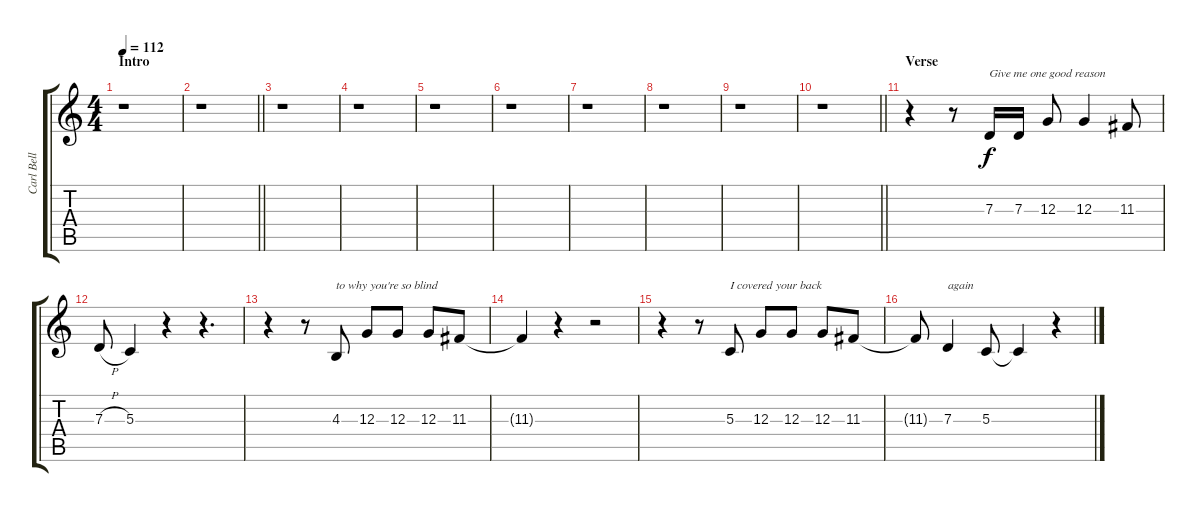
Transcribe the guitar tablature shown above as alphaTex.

\track ("Carl Bell (Backing Vocals)" "Carl Bell ") {instrument harmonica}
\staff {score tabs}
\tuning (E4 B3 G3 D3 A2 D2) {hide}
\ts (4 4)
\section ("" "Intro")
\tempo 112
\clef g2
\ks c
r.1{dy f instrument harmonica} |
\barLineRight lightlight
r.1 |
r.1 |
r.1 |
r.1 |
r.1 |
r.1 |
r.1 |
r.1 |
\barLineRight lightlight
r.1 |
\section ("" "Verse")
r.4 r.8 7.3.16{txt "Give me one good reason"} 7.3.16 12.3.8 12.3.4 11.3.8 |
7.3{h}.8 5.3.4 r.4 r.4{d} |
r.4 r.8 4.3.8{txt "to why you're so blind"} 12.3.8 12.3.8 12.3.8 11.3.8 |
11.3{t}.4 r.4 r.2 |
r.4 r.8 5.3.8{txt "I covered your back"} 12.3.8 12.3.8 12.3.8 11.3.8 |
11.3{t}.8 7.3.4{txt "again"} 5.3.8 5.3{t}.4 r.4
